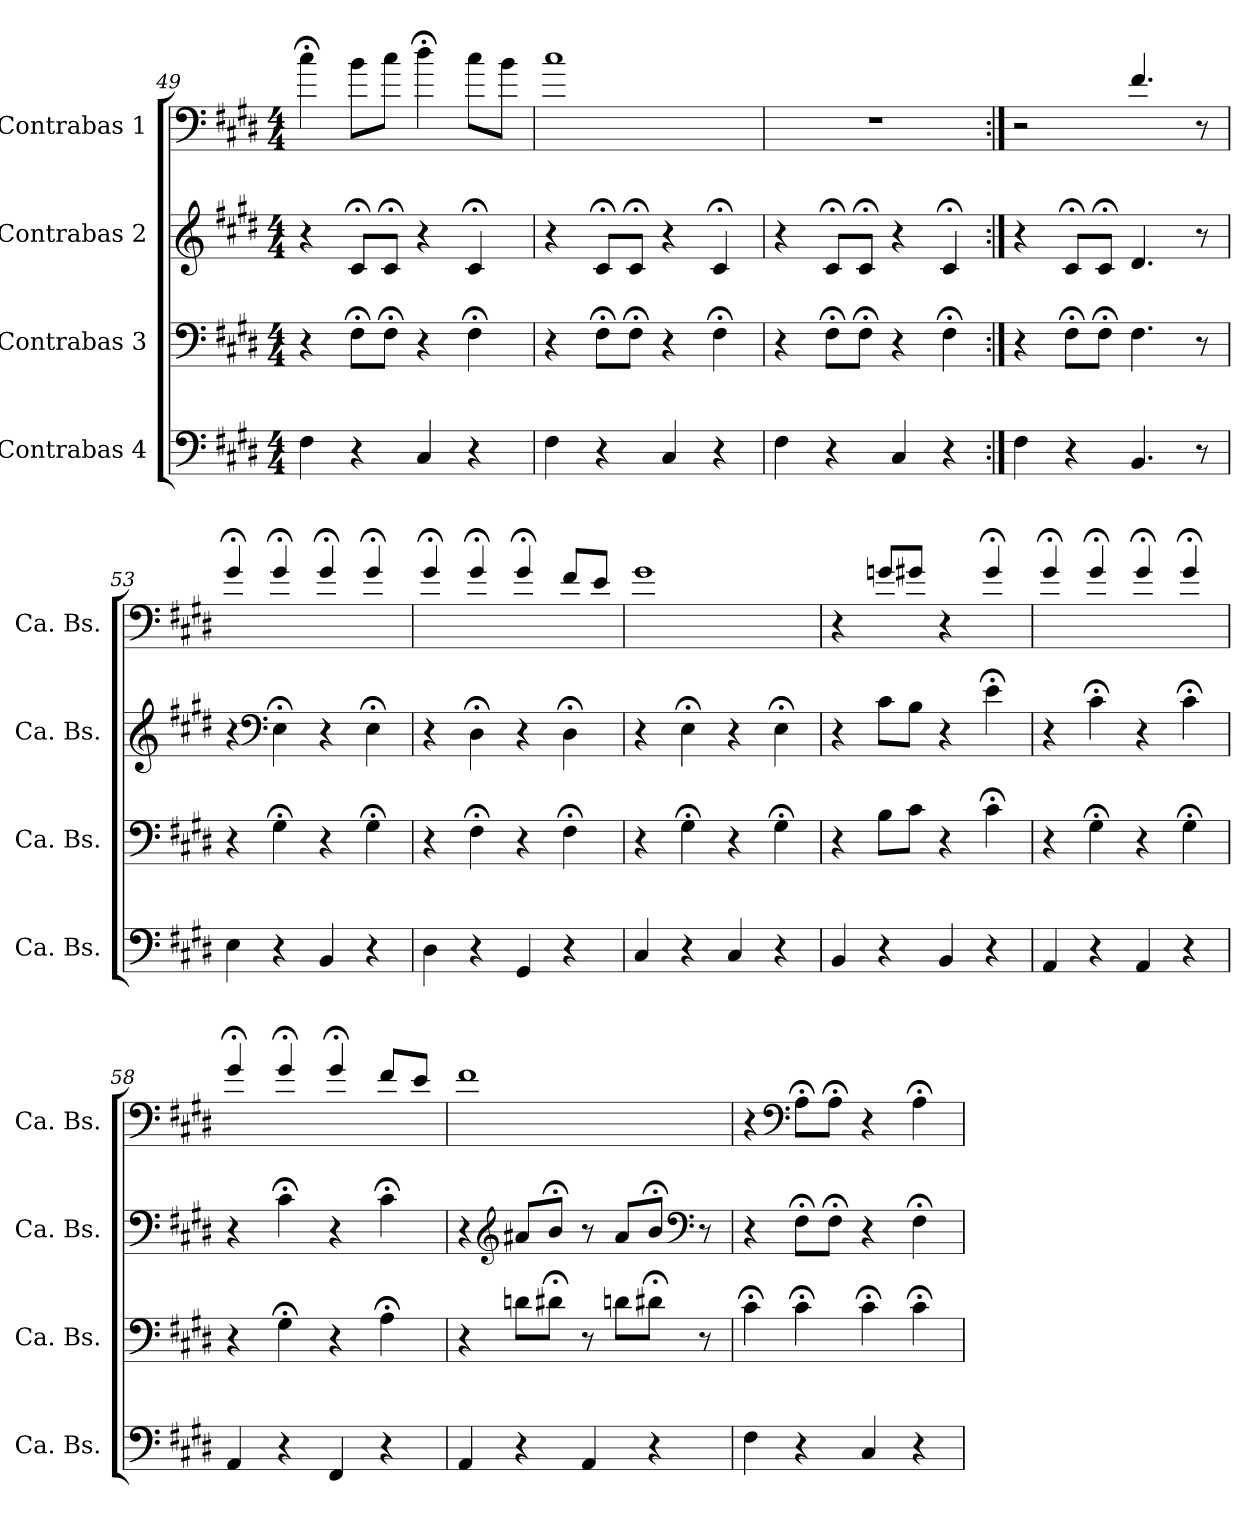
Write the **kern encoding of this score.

**kern	**kern	**kern	**kern
*part4	*part3	*part2	*part1
*staff4	*staff3	*staff2	*staff1
*I"Contrabas 4	*I"Contrabas 3	*I"Contrabas 2	*I"Contrabas 1
*I'Ca. Bs.	*I'Ca. Bs.	*I'Ca. Bs.	*I'Ca. Bs.
*clefF4	*clefF4	*clefG2	*clefF4
*ITrd7c12	*ITrd7c12	*ITrd7c12	*ITrd7c12
*k[f#c#g#d#]	*k[f#c#g#d#]	*k[f#c#g#d#]	*k[f#c#g#d#]
*M4/4	*M4/4	*M4/4	*M4/4
=49	=49	=49	=49
4FF#\	4r	4r	4c#;<\
4r	8FF#;<\L	8C#;</L	8B\L
.	8FF#;<\J	8C#;</J	8c#\J
4CC#/	4r	4r	4d#;<\
4r	4FF#;<\	4C#;</	8c#\L
.	.	.	8B\J
=50	=50	=50	=50
4FF#\	4r	4r	1c#
4r	8FF#;<\L	8C#;</L	.
.	8FF#;<\J	8C#;</J	.
4CC#/	4r	4r	.
4r	4FF#;<\	4C#;</	.
=51	=51	=51	=51
4FF#\	4r	4r	1r
4r	8FF#;<\L	8C#;</L	.
.	8FF#;<\J	8C#;</J	.
4CC#/	4r	4r	.
4r	4FF#;<\	4C#;</	.
!!LO:PB:g=z
=52:|!	=52:|!	=52:|!	=52:|!
4FF#\	4r	4r	2r
4r	8FF#;<\L	8C#;</L	.
.	8FF#;<\J	8C#;</J	.
4.BBB/	4.FF#\	4.D#/	4.F#/
8r	8r	8r	8r
=53	=53	=53	=53
4EE\	4r	4r	4G#;</
*	*	*clefF4	*
4r	4GG#;<\	4EE;<\	4G#;</
4BBB/	4r	4r	4G#;</
4r	4GG#;<\	4EE;<\	4G#;</
=54	=54	=54	=54
4DD#\	4r	4r	4G#;</
4r	4FF#;<\	4DD#;<\	4G#;</
4GGG#/	4r	4r	4G#;</
4r	4FF#;<\	4DD#;<\	8F#/L
.	.	.	8E/J
=55	=55	=55	=55
4CC#/	4r	4r	1G#
4r	4GG#;<\	4EE;<\	.
4CC#/	4r	4r	.
4r	4GG#;<\	4EE;<\	.
=56	=56	=56	=56
4BBB/	4r	4r	4r
4r	8BB\L	8C#\L	8Gn/L
.	8C#\J	8BB\J	8G#X/J
4BBB/	4r	4r	4r
4r	4C#;<\	4E;<\	4G#;</
=57	=57	=57	=57
4AAA/	4r	4r	4G#;</
4r	4GG#;<\	4C#;<\	4G#;</
4AAA/	4r	4r	4G#;</
4r	4GG#;<\	4C#;<\	4G#;</
!!LO:LB:g=z
=58	=58	=58	=58
4AAA/	4r	4r	4G#;</
4r	4GG#;<\	4C#;<\	4G#;</
4FFF#/	4r	4r	4G#;</
4r	4AA;<\	4C#;<\	8F#/L
.	.	.	8E/J
=59	=59	=59	=59
4AAA/	4r	4r	1F#
*	*	*clefG2	*
4r	8Dn\L	8A#X/L	.
.	8D#X;<\J	8B;</J	.
4AAA/	8r	8r	.
.	8Dn\L	8A#/L	.
4r	8D#X;<\J	8B;</J	.
*	*	*clefF4	*
.	8r	8r	.
=60	=60	=60	=60
4FF#\	4C#;<\	4r	4r
*	*	*	*clefF4
4r	4C#;<\	8FF#;<\L	8AA;<\L
.	.	8FF#;<\J	8AA;<\J
4CC#/	4C#;<\	4r	4r
4r	4C#;<\	4FF#;<\	4AA;<\
=	=	=	=
*-	*-	*-	*-
